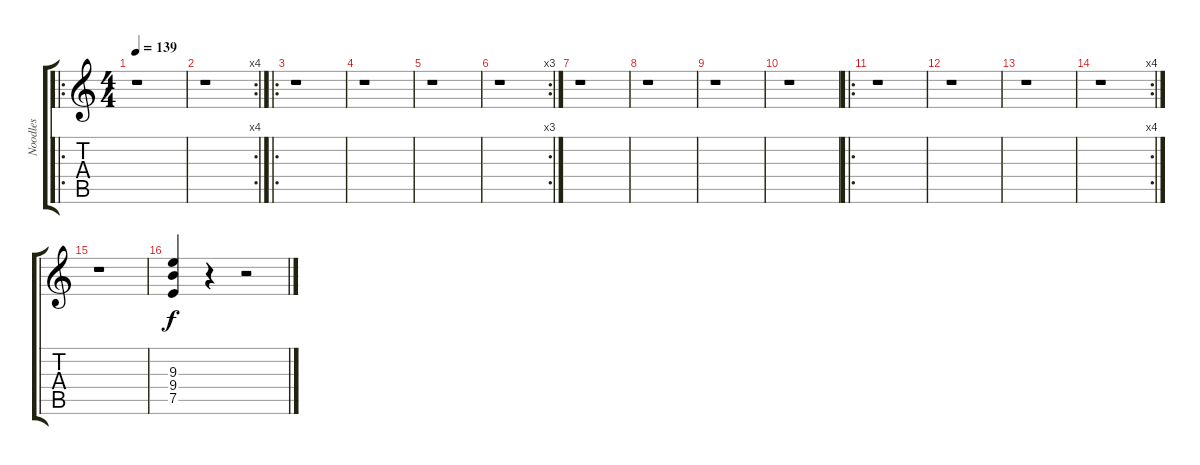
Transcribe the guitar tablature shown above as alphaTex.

\track ("Noodles" "Noodles") {instrument distortionguitar}
\staff {score tabs}
\tuning (E4 B3 G3 D3 A2 E2) {hide}
\ro
\ts (4 4)
\tempo 139
\clef g2
\ks c
r.1{dy f instrument distortionguitar} |
\rc 4
r.1 |
\ro
r.1 |
r.1 |
r.1 |
\rc 3
r.1 |
r.1 |
r.1 |
r.1 |
r.1 |
\ro
r.1 |
r.1 |
r.1 |
\rc 4
r.1 |
r.1 |
(9.3 9.4 7.5{ss}).4 r.4 r.2
